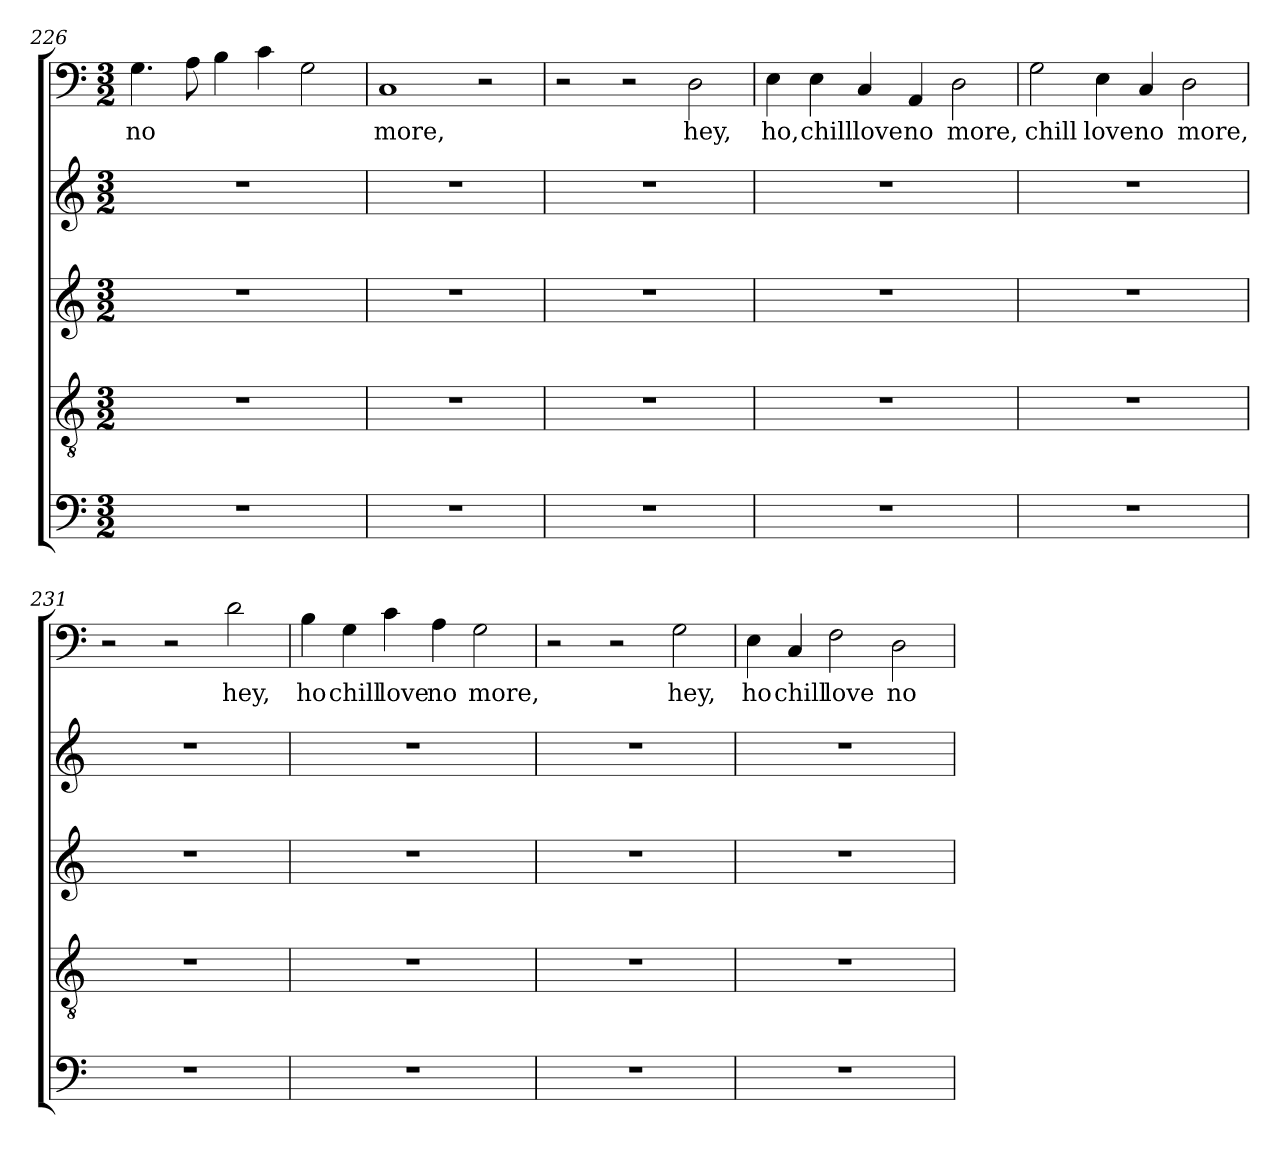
**kern	**kern	**kern	**kern	**kern	**text
*part5	*part4	*part3	*part2	*part1	*part1
*staff5	*staff4	*staff3	*staff2	*staff1	*staff1
*clefF4	*clefGv2	*clefG2	*clefG2	*clefF4	*
*k[]	*k[]	*k[]	*k[]	*k[]	*
*C:	*C:	*C:	*C:	*C:	*
*M3/2	*M3/2	*M3/2	*M3/2	*M3/2	*
=226	=226	=226	=226	=226	=226
!	!	!	!	!	!LO:LY:b
1.r	1.r	1.r	1.r	4.G\	no
.	.	.	.	8A\	.
.	.	.	.	4B\	.
.	.	.	.	4c\	.
.	.	.	.	2G\	.
=227	=227	=227	=227	=227	=227
!	!	!	!	!	!LO:LY:b
1.r	1.r	1.r	1.r	1C	more,
.	.	.	.	2r	.
=228	=228	=228	=228	=228	=228
1.r	1.r	1.r	1.r	2r	.
.	.	.	.	2r	.
!	!	!	!	!	!LO:LY:b
.	.	.	.	2D\	hey,
!!LO:LB:g=z
=229	=229	=229	=229	=229	=229
!	!	!	!	!	!LO:LY:b
1.r	1.r	1.r	1.r	4E\	ho,
!	!	!	!	!	!LO:LY:b
.	.	.	.	4E\	chill
!	!	!	!	!	!LO:LY:b
.	.	.	.	4C/	love
!	!	!	!	!	!LO:LY:b
.	.	.	.	4AA/	no
!	!	!	!	!	!LO:LY:b
.	.	.	.	2D\	more,
=230	=230	=230	=230	=230	=230
!	!	!	!	!	!LO:LY:b
1.r	1.r	1.r	1.r	2G\	chill
!	!	!	!	!	!LO:LY:b
.	.	.	.	4E\	love
!	!	!	!	!	!LO:LY:b
.	.	.	.	4C/	no
!	!	!	!	!	!LO:LY:b
.	.	.	.	2D\	more,
=231	=231	=231	=231	=231	=231
1.r	1.r	1.r	1.r	2r	.
.	.	.	.	2r	.
!	!	!	!	!	!LO:LY:b
.	.	.	.	2d\	hey,
=232	=232	=232	=232	=232	=232
!	!	!	!	!	!LO:LY:b
1.r	1.r	1.r	1.r	4B\	ho
!	!	!	!	!	!LO:LY:b
.	.	.	.	4G\	chill
!	!	!	!	!	!LO:LY:b
.	.	.	.	4c\	love
!	!	!	!	!	!LO:LY:b
.	.	.	.	4A\	no
!	!	!	!	!	!LO:LY:b
.	.	.	.	2G\	more,
=233	=233	=233	=233	=233	=233
1.r	1.r	1.r	1.r	2r	.
.	.	.	.	2r	.
!	!	!	!	!	!LO:LY:b
.	.	.	.	2G\	hey,
!!LO:LB:g=z
=234	=234	=234	=234	=234	=234
!	!	!	!	!	!LO:LY:b
1.r	1.r	1.r	1.r	4E\	ho
!	!	!	!	!	!LO:LY:b
.	.	.	.	4C/	chill
!	!	!	!	!	!LO:LY:b
.	.	.	.	2F\	love
!	!	!	!	!	!LO:LY:b
.	.	.	.	2D\	no
=	=	=	=	=	=
*-	*-	*-	*-	*-	*-
